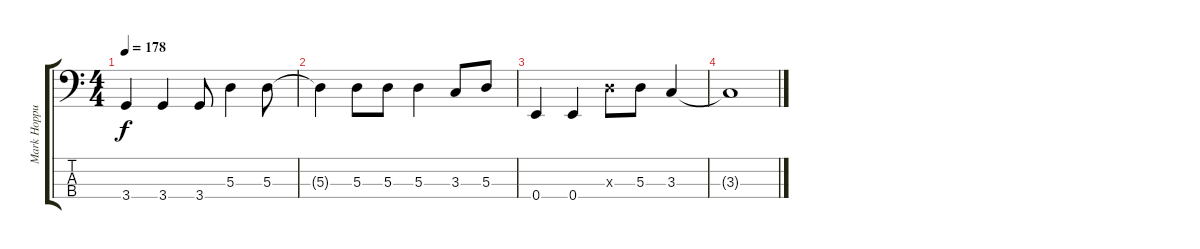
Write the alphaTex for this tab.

\track ("Mark Hoppus" "Mark Hoppu") {instrument electricbasspick}
\staff {score tabs}
\tuning (G2 D2 A1 E1) {hide}
\ts (4 4)
\tempo 178
\clef f4
\ks c
3.4.4{dy f} 3.4.4 3.4.8 5.3.4 5.3.8 |
5.3{t}.4 5.3.8 5.3.8 5.3.4 3.3.8 5.3.8 |
0.4.4 0.4.4 5.3{x}.8 5.3.8 3.3.4 |
3.3{t}.1
